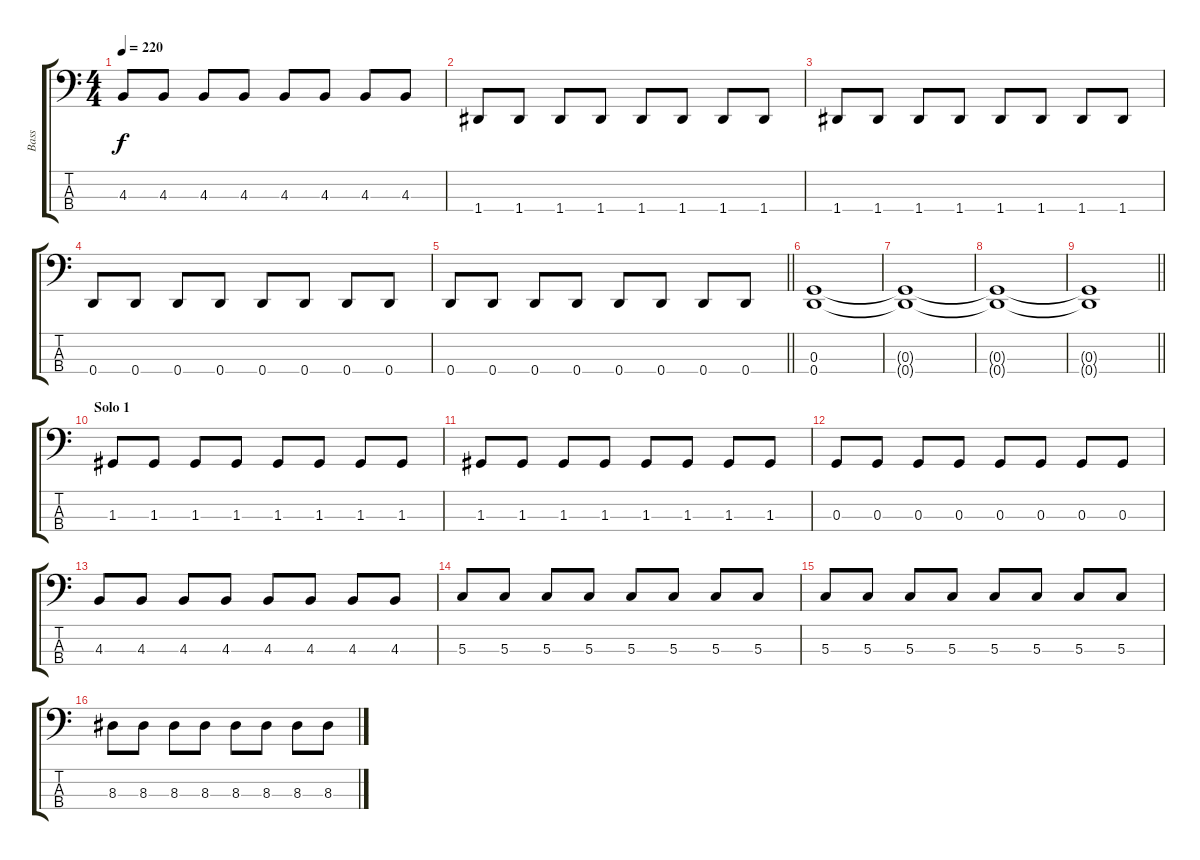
\track ("Bass" "Bass") {instrument electricbassfinger}
\staff {score tabs}
\tuning (F2 C2 G1 D1) {hide}
\ts (4 4)
\tempo 220
\clef f4
\ks c
4.3.8{dy f} 4.3.8 4.3.8 4.3.8 4.3.8 4.3.8 4.3.8 4.3.8 |
1.4.8 1.4.8 1.4.8 1.4.8 1.4.8 1.4.8 1.4.8 1.4.8 |
1.4.8 1.4.8 1.4.8 1.4.8 1.4.8 1.4.8 1.4.8 1.4.8 |
0.4.8 0.4.8 0.4.8 0.4.8 0.4.8 0.4.8 0.4.8 0.4.8 |
\barLineRight lightlight
0.4.8 0.4.8 0.4.8 0.4.8 0.4.8 0.4.8 0.4.8 0.4.8 |
(0.3 0.4).1 |
(0.3{t} 0.4{t}).1 |
(0.3{t} 0.4{t}).1 |
\barLineRight lightlight
(0.3{t} 0.4{t}).1 |
\section ("" "Solo 1")
1.3.8 1.3.8 1.3.8 1.3.8 1.3.8 1.3.8 1.3.8 1.3.8 |
1.3.8 1.3.8 1.3.8 1.3.8 1.3.8 1.3.8 1.3.8 1.3.8 |
0.3.8 0.3.8 0.3.8 0.3.8 0.3.8 0.3.8 0.3.8 0.3.8 |
4.3.8 4.3.8 4.3.8 4.3.8 4.3.8 4.3.8 4.3.8 4.3.8 |
5.3.8 5.3.8 5.3.8 5.3.8 5.3.8 5.3.8 5.3.8 5.3.8 |
5.3.8 5.3.8 5.3.8 5.3.8 5.3.8 5.3.8 5.3.8 5.3.8 |
8.3.8 8.3.8 8.3.8 8.3.8 8.3.8 8.3.8 8.3.8 8.3.8
